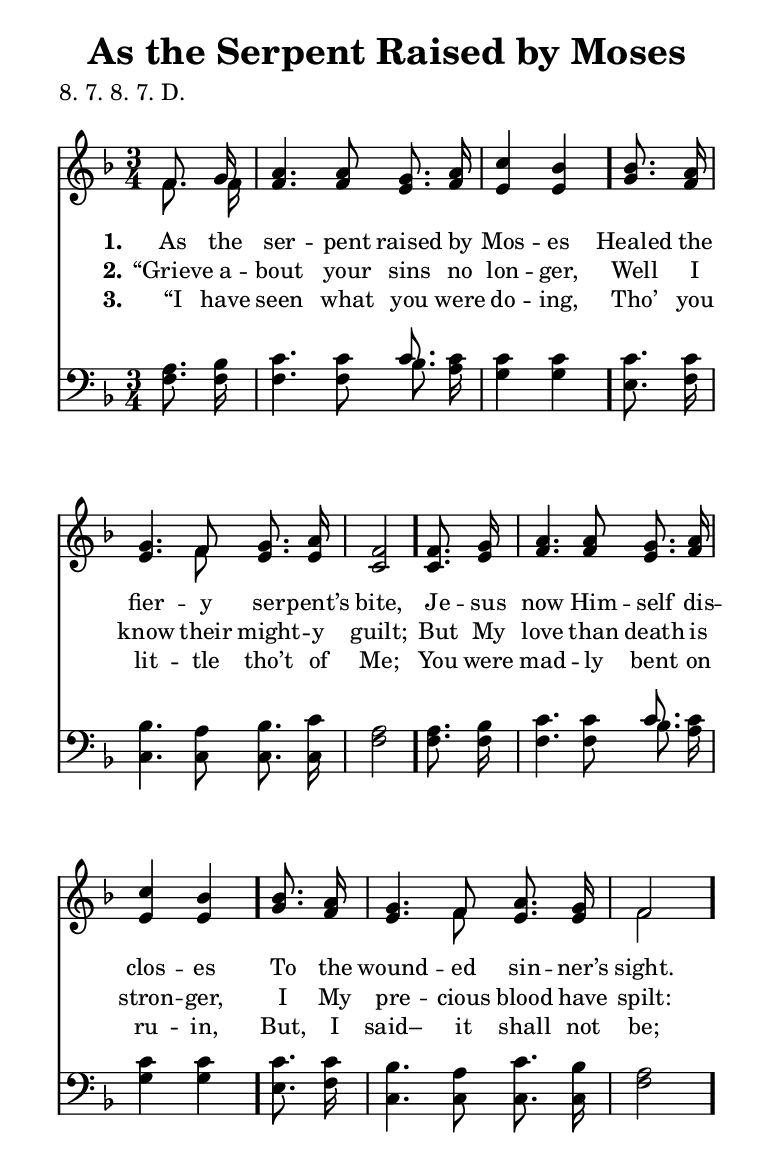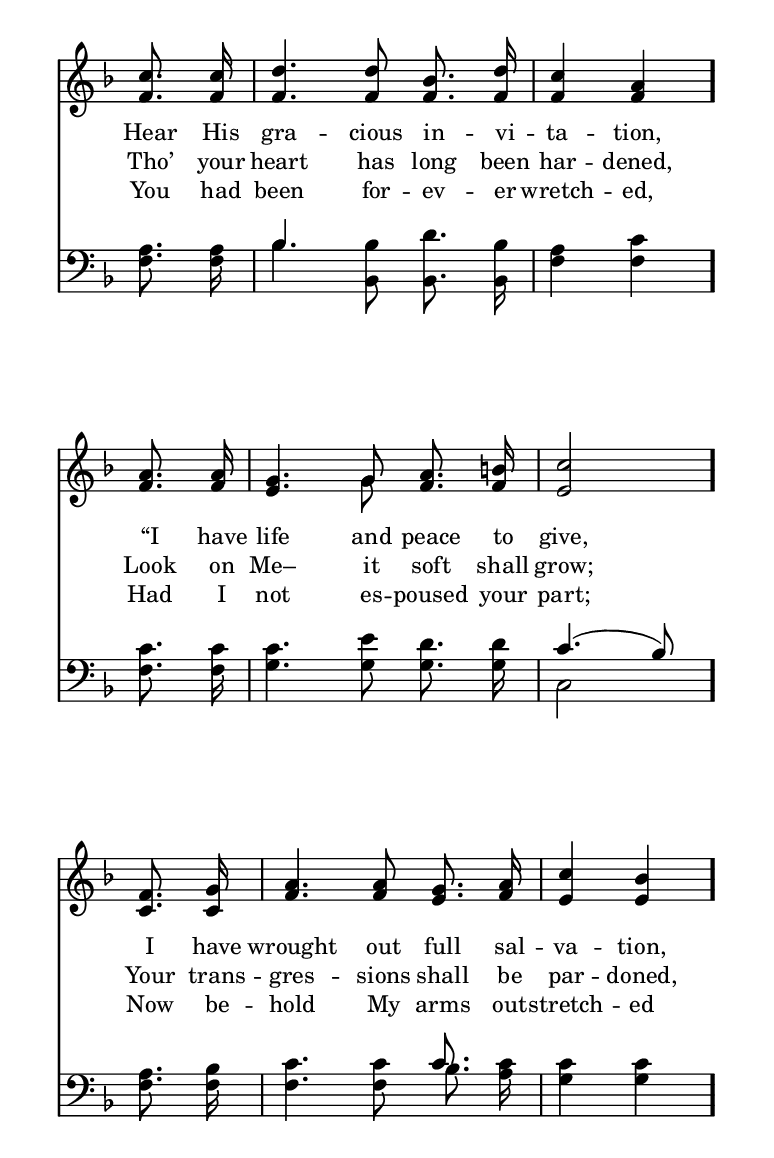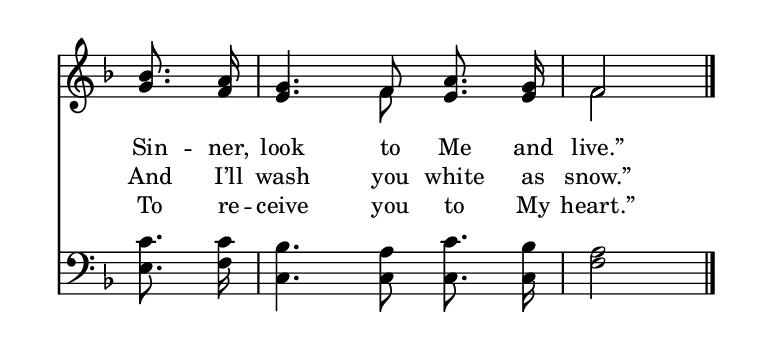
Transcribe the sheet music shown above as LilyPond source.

\include "common/global.ily"
\paper {
  \include "common/paper.ily"
}

\header{
  %gospel
  hymnnumber = "2"
  title = "As the Serpent Raised by Moses"
  tunename = "Take the World But Give Me Jesus"
  meter = "8. 7. 8. 7. D."
  poet = ""
  composer = ""
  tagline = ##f
}

pattern = { f8. g16 | a4. a8 g8. a16 | c4 bes bes8. a16 | g4. f8 g8. a16 | f2 }

global = {
  \include "common/overrides.ily"
  \autoBeamOff
  \override Staff.TimeSignature.style = #'numbered \time 3/4
  \once \override Score.MetronomeMark.transparent = ##t
  \tempo 4 = 70
  \key f \major
  \partial 4
}

notesSoprano = {
\global
\relative a' {

  \changePitch \pattern { f g | a a g a | c bes bes a | g f g a | f }
  \changePitch \pattern { f g | a a g a | c bes bes a | g f a g | f }
  \changePitch \pattern { c' c | d d bes d | c a a a | g g a b | c }
  \changePitch \pattern { f, g | a a g a | c bes bes a | g f a g | f }

  \bar "|."

}
}

notesAlto = {
\global
\relative e' {

  \changePitch \pattern { f f | f f e f | e e g f | e f e e | c }
  \changePitch \pattern { c e | f f e f | e e g f | e f e e | f }
  \changePitch \pattern { f f | f f f f | f f f f | e g f f | e }
  \changePitch \pattern { c c | f f e f | e e g f | e f e e | f }

}
}

notesTenor = {
\global
\relative a {

  \changePitch \pattern { a bes | c c c c | c c c c | bes a bes c | a }
  \changePitch \pattern { a bes | c c c c | c c c c | bes a c bes | a }
  \changePitch \pattern { a a | bes bes d bes | a c c c | c e d d | s \insert { c4.( bes8) } } % slur
  \changePitch \pattern { a bes | c c c c | c c c c | bes a c bes | a }

}
}

notesBass = {
\global
\relative a {

  \changePitch \pattern { f f | f f bes a | g g e f | c c c c | f }
  \changePitch \pattern { f f | f f bes a | g g e f | c c c c | f }
  \changePitch \pattern { f f | bes bes, bes bes | f' f f f | g g g g | c, }
  \changePitch \pattern { f f | f f bes a | g g e f | c c c c | f }

}
}

wordsA = \lyricmode {
\set stanza = "1."

  As the ser -- pent raised by Mos -- es \bar "."
  Healed the fier -- y ser -- pent’s bite, \bar "."
  Je -- sus now Him -- self dis -- clos -- es \bar "."
  To the wound -- ed sin -- ner’s sight. \bar "."
  Hear His gra -- cious in -- vi -- ta -- tion, \bar "."
  “I have life and peace to give, \bar "."
  I have wrought out full sal -- va -- tion, \bar "."
  Sin -- ner, look to Me and live.” \bar "."
}

wordsB = \lyricmode {
\set stanza = "2."

  “Grieve a -- bout your sins no lon -- ger,
  Well I know their might -- y guilt;
  But My love than death is stron -- ger,
  I My pre -- cious blood have spilt:
  Tho’ your heart has long been har -- dened,
  Look on Me– it soft shall grow;
  Your trans -- gres -- sions shall be par -- doned,
  And I’ll wash you white as snow.”
}

wordsC = \lyricmode {
\set stanza = "3."

  “I have seen what you were do -- ing,
  Tho’ you lit -- tle tho’t of Me;
  You were mad -- ly bent on ru -- in,
  But, I said– it shall not be;
  You had been for -- ev -- er wretch -- ed,
  Had I not es -- poused your part;
  Now be -- hold My arms out -- stretch -- ed
  To re -- ceive you to My heart.”
}


\score {
  \context ChoirStaff <<
    \context Staff = upper <<
      \set Staff.autoBeaming = ##f
      \set ChoirStaff.systemStartDelimiter = #'SystemStartBar
      \set ChoirStaff.printPartCombineTexts = ##f
      \partcombine #'(2 . 9) \notesSoprano \notesAlto
      \context NullVoice = sopranos { \voiceOne << \notesSoprano >> }
      \context Lyrics = one   \lyricsto sopranos \wordsA
      \context Lyrics = two   \lyricsto sopranos \wordsB
      \context Lyrics = three \lyricsto sopranos \wordsC
    >>
    \context Staff = men <<
      \set Staff.autoBeaming = ##f
      \clef bass
      \partcombine #'(2 . 9) \notesTenor \notesBass
    >>
  >>
  \layout {
    \include "common/layout.ily"
  }
  \midi{
    \include "common/midi.ily"
  }
}

\version "2.19.49"  % necessary for upgrading to future LilyPond versions.

